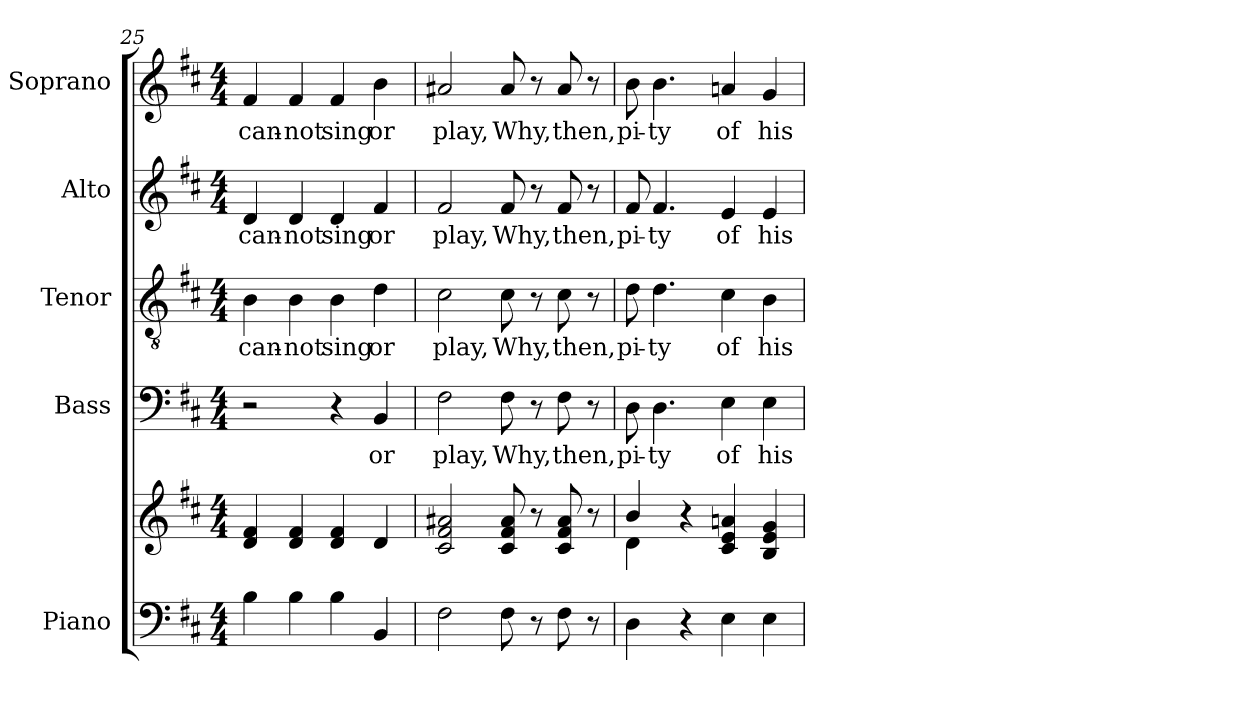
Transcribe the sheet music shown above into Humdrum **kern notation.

**kern	**kern	**kern	**text	**kern	**text	**kern	**text	**kern	**text
*part5	*part5	*part4	*part4	*part3	*part3	*part2	*part2	*part1	*part1
*staff6	*staff5	*staff4	*staff4	*staff3	*staff3	*staff2	*staff2	*staff1	*staff1
*I"Piano	*	*I"Bass	*	*I"Tenor	*	*I"Alto	*	*I"Soprano	*
*I'Pno.	*	*I'B.	*	*I'T.	*	*I'A.	*	*I'S.	*
*clefF4	*clefG2	*clefF4	*	*clefGv2	*	*clefG2	*	*clefG2	*
*	*	*	*	*ITrd7c12	*	*	*	*	*
*k[f#c#]	*k[f#c#]	*k[f#c#]	*	*k[f#c#]	*	*k[f#c#]	*	*k[f#c#]	*
*D:	*D:	*D:	*	*D:	*	*D:	*	*D:	*
*M4/4	*M4/4	*M4/4	*	*M4/4	*	*M4/4	*	*M4/4	*
=25	=25	=25	=25	=25	=25	=25	=25	=25	=25
!	!	!	!	!	!LO:LY:b:color=#000000	!	!	!	!
!	!	!	!	!	!	!	!LO:LY:b:color=#000000	!	!
!	!	!	!	!	!	!	!	!	!LO:LY:b:color=#000000
4Bi\	4di/ 4f#i	2r	.	4BBi\	can-	4di/	can-	4f#i/	can-
!	!	!	!	!	!LO:LY:b:color=#000000	!	!	!	!
!	!	!	!	!	!	!	!LO:LY:b:color=#000000	!	!
!	!	!	!	!	!	!	!	!	!LO:LY:b:color=#000000
4Bi\	4di/ 4f#i	.	.	4BBi\	-not	4di/	-not	4f#i/	-not
!	!	!	!	!	!LO:LY:b:color=#000000	!	!	!	!
!	!	!	!	!	!	!	!LO:LY:b:color=#000000	!	!
!	!	!	!	!	!	!	!	!	!LO:LY:b:color=#000000
4Bi\	4di/ 4f#i	4r	.	4BBi\	sing	4di/	sing	4f#i/	sing
!	!	!	!LO:LY:b:color=#000000	!	!	!	!	!	!
!	!	!	!	!	!LO:LY:b:color=#000000	!	!	!	!
!	!	!	!	!	!	!	!LO:LY:b:color=#000000	!	!
!	!	!	!	!	!	!	!	!	!LO:LY:b:color=#000000
4BBi/	4di/	4BBi/	or	4Di\	or	4f#i/	or	4bi\	or
=26	=26	=26	=26	=26	=26	=26	=26	=26	=26
!	!	!	!LO:LY:b:color=#000000	!	!	!	!	!	!
!	!	!	!	!	!LO:LY:b:color=#000000	!	!	!	!
!	!	!	!	!	!	!	!LO:LY:b:color=#000000	!	!
!	!	!	!	!	!	!	!	!	!LO:LY:b:color=#000000
2F#i\	2c#i/ 2f#i 2a#Xi	2F#i\	play,	2C#i\	play,	2f#i/	play,	2a#Xi/	play,
!	!	!	!LO:LY:b:color=#000000	!	!	!	!	!	!
!	!	!	!	!	!LO:LY:b:color=#000000	!	!	!	!
!	!	!	!	!	!	!	!LO:LY:b:color=#000000	!	!
!	!	!	!	!	!	!	!	!	!LO:LY:b:color=#000000
8F#i\	8c#i/ 8f#i 8a#i	8F#i\	Why,	8C#i\	Why,	8f#i/	Why,	8a#i/	Why,
8r	8r	8r	.	8r	.	8r	.	8r	.
!	!	!	!LO:LY:b:color=#000000	!	!	!	!	!	!
!	!	!	!	!	!LO:LY:b:color=#000000	!	!	!	!
!	!	!	!	!	!	!	!LO:LY:b:color=#000000	!	!
!	!	!	!	!	!	!	!	!	!LO:LY:b:color=#000000
8F#i\	8c#i/ 8f#i 8a#i	8F#i\	then,	8C#i\	then,	8f#i/	then,	8a#i/	then,
8r	8r	8r	.	8r	.	8r	.	8r	.
=27	=27	=27	=27	=27	=27	=27	=27	=27	=27
*	*^	*	*	*	*	*	*	*	*
!	!	!	!	!LO:LY:b:color=#000000	!	!	!	!	!	!
!	!	!	!	!	!	!LO:LY:b:color=#000000	!	!	!	!
!	!	!	!	!	!	!	!	!LO:LY:b:color=#000000	!	!
!	!	!	!	!	!	!	!	!	!	!LO:LY:b:color=#000000
4Di\	4bi/	4di\	8Di\	pi-	8Di\	pi-	8f#i/	pi-	8bi\	pi-
!	!	!	!	!LO:LY:b:color=#000000	!	!	!	!	!	!
!	!	!	!	!	!	!LO:LY:b:color=#000000	!	!	!	!
!	!	!	!	!	!	!	!	!LO:LY:b:color=#000000	!	!
!	!	!	!	!	!	!	!	!	!	!LO:LY:b:color=#000000
.	.	.	4.Di\	-ty	4.Di\	-ty	4.f#i/	-ty	4.bi\	-ty
4r	4r	2.ryy	.	.	.	.	.	.	.	.
!	!	!	!	!LO:LY:b:color=#000000	!	!	!	!	!	!
!	!	!	!	!	!	!LO:LY:b:color=#000000	!	!	!	!
!	!	!	!	!	!	!	!	!LO:LY:b:color=#000000	!	!
!	!	!	!	!	!	!	!	!	!	!LO:LY:b:color=#000000
4Ei\	4c#i/ 4ei 4ani	.	4Ei\	of	4C#i\	of	4ei/	of	4ani/	of
!	!	!	!	!LO:LY:b:color=#000000	!	!	!	!	!	!
!	!	!	!	!	!	!LO:LY:b:color=#000000	!	!	!	!
!	!	!	!	!	!	!	!	!LO:LY:b:color=#000000	!	!
!	!	!	!	!	!	!	!	!	!	!LO:LY:b:color=#000000
4Ei\	4Bi/ 4ei 4gi	.	4Ei\	his	4BBi\	his	4ei/	his	4gi/	his
*	*v	*v	*	*	*	*	*	*	*	*
=	=	=	=	=	=	=	=	=	=
*-	*-	*-	*-	*-	*-	*-	*-	*-	*-
